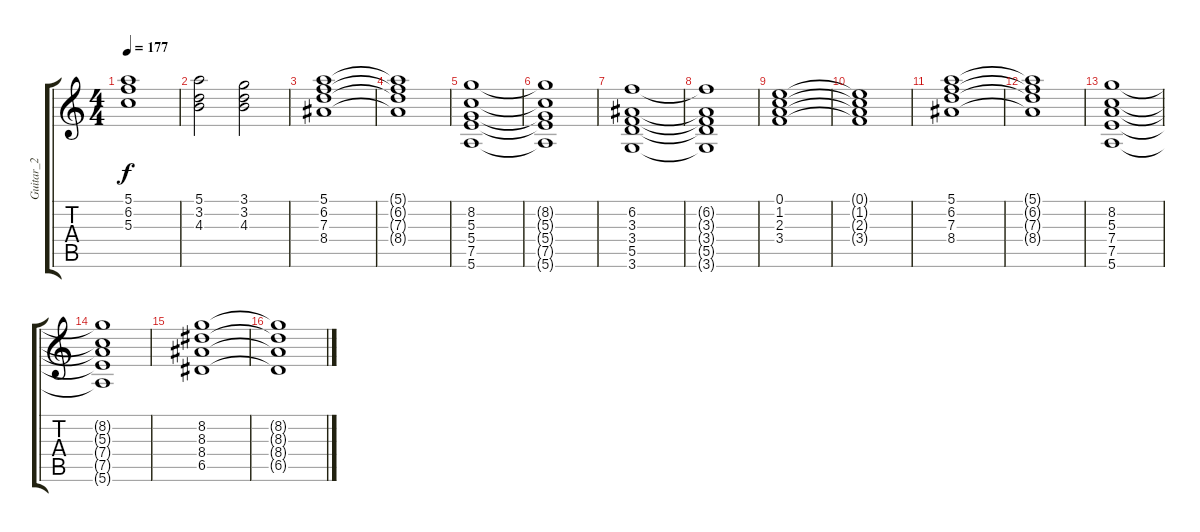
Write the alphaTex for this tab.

\track ("Guitar_2" "Guitar_2") {instrument distortionguitar}
\staff {score tabs}
\tuning (E4 B3 G3 D3 A2 E2) {hide}
\ts (4 4)
\tempo 177
\clef g2
\ks c
(5.1 6.2 5.3).1{dy f} |
(5.1 3.2 4.3).2 (3.1 3.2 4.3).2 |
(5.1 6.2 7.3 8.4).1 |
(5.1{t} 6.2{t} 7.3{t} 8.4{t}).1 |
(8.2 5.3 5.4 7.5 5.6).1 |
(8.2{t} 5.3{t} 5.4{t} 7.5{t} 5.6{t}).1 |
(6.2 3.3 3.4 5.5 3.6).1 |
(6.2{t} 3.3{t} 3.4{t} 5.5{t} 3.6{t}).1 |
(0.1 1.2 2.3 3.4).1 |
(0.1{t} 1.2{t} 2.3{t} 3.4{t}).1 |
(5.1 6.2 7.3 8.4).1 |
(5.1{t} 6.2{t} 7.3{t} 8.4{t}).1 |
(8.2 5.3 7.4 7.5 5.6).1 |
(8.2{t} 5.3{t} 7.4{t} 7.5{t} 5.6{t}).1 |
(8.2 8.3 8.4 6.5).1 |
(8.2{t} 8.3{t} 8.4{t} 6.5{t}).1
